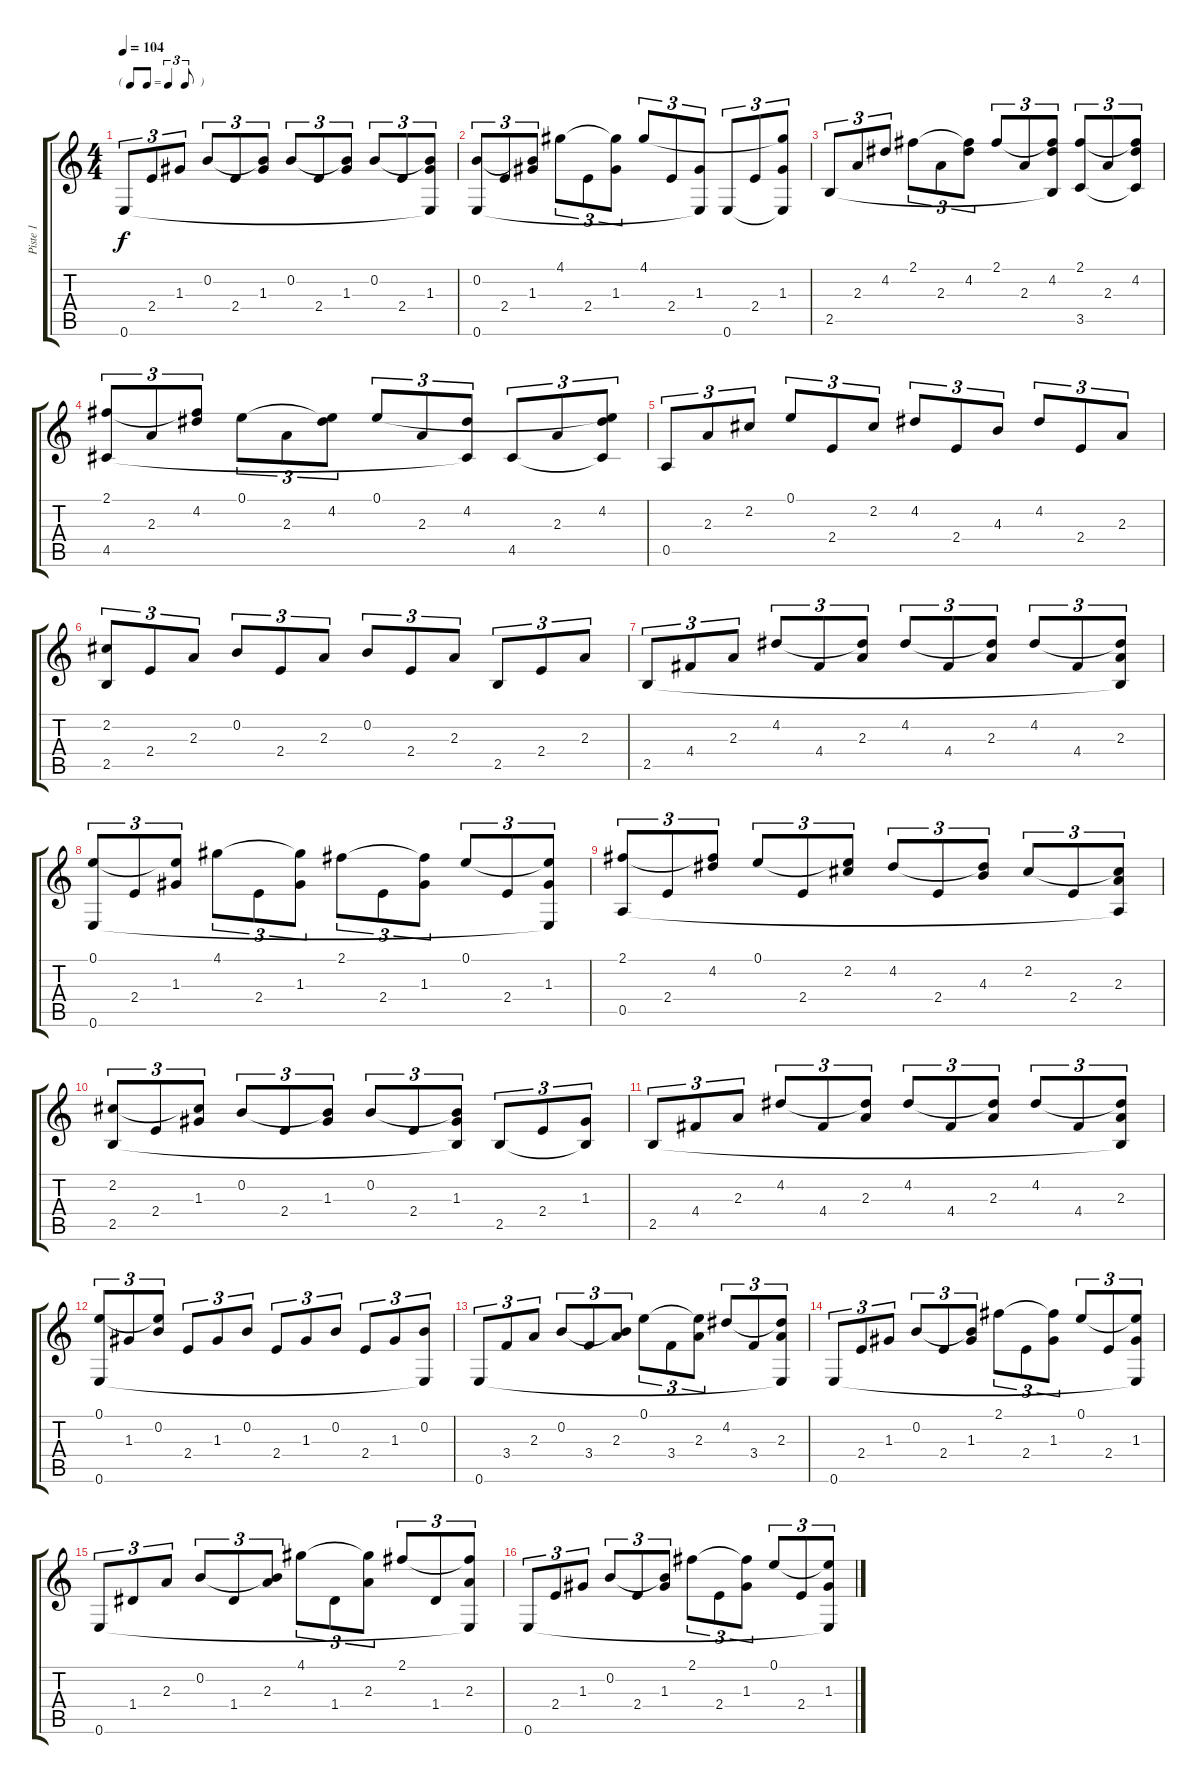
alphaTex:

\track ("Piste 1" "Piste 1") {instrument acousticguitarnylon}
\staff {score tabs}
\tuning (E4 B3 G3 D3 A2 E2) {hide}
\ts (4 4)
\tf triplet8th
\tempo 104
\clef g2
\ks c
0.6.8{tu (3 2) dy f} 2.4.8{tu (3 2)} 1.3.8{tu (3 2)} 0.2.8{tu (3 2)} 2.4.8{tu (3 2)} (0.2{t} 1.3).8{tu (3 2)} 0.2.8{tu (3 2)} 2.4.8{tu (3 2)} (0.2{t} 1.3).8{tu (3 2)} 0.2.8{tu (3 2)} 2.4.8{tu (3 2)} (0.2{t} 1.3 0.6{t}).8{tu (3 2)} |
(0.2 0.6).8{tu (3 2)} 2.4.8{tu (3 2)} (0.2{t} 1.3).8{tu (3 2)} 4.1.8{tu (3 2)} 2.4.8{tu (3 2)} (4.1{t} 1.3).8{tu (3 2)} 4.1.8{tu (3 2)} 2.4.8{tu (3 2)} (1.3 0.6{t}).8{tu (3 2)} 0.6.8{tu (3 2)} 2.4.8{tu (3 2)} (4.1{t} 1.3 0.6{t}).8{tu (3 2)} |
2.5.8{tu (3 2)} 2.3.8{tu (3 2)} 4.2.8{tu (3 2)} 2.1.8{tu (3 2)} 2.3.8{tu (3 2)} (2.1{t} 4.2).8{tu (3 2)} 2.1.8{tu (3 2)} 2.3.8{tu (3 2)} (2.1{t} 4.2 2.5{t}).8{tu (3 2)} (2.1 3.5).8{tu (3 2)} 2.3.8{tu (3 2)} (2.1{t} 4.2 3.5{t}).8{tu (3 2)} |
(2.1 4.5).8{tu (3 2)} 2.3.8{tu (3 2)} (2.1{t} 4.2).8{tu (3 2)} 0.1.8{tu (3 2)} 2.3.8{tu (3 2)} (0.1{t} 4.2).8{tu (3 2)} 0.1.8{tu (3 2)} 2.3.8{tu (3 2)} (4.2 4.5{t}).8{tu (3 2)} 4.5.8{tu (3 2)} 2.3.8{tu (3 2)} (0.1{t} 4.2 4.5{t}).8{tu (3 2)} |
0.5.8{tu (3 2)} 2.3.8{tu (3 2)} 2.2.8{tu (3 2)} 0.1.8{tu (3 2)} 2.4.8{tu (3 2)} 2.2.8{tu (3 2)} 4.2.8{tu (3 2)} 2.4.8{tu (3 2)} 4.3.8{tu (3 2)} 4.2.8{tu (3 2)} 2.4.8{tu (3 2)} 2.3.8{tu (3 2)} |
(2.2 2.5).8{tu (3 2)} 2.4.8{tu (3 2)} 2.3.8{tu (3 2)} 0.2.8{tu (3 2)} 2.4.8{tu (3 2)} 2.3.8{tu (3 2)} 0.2.8{tu (3 2)} 2.4.8{tu (3 2)} 2.3.8{tu (3 2)} 2.5.8{tu (3 2)} 2.4.8{tu (3 2)} 2.3.8{tu (3 2)} |
2.5.8{tu (3 2)} 4.4.8{tu (3 2)} 2.3.8{tu (3 2)} 4.2.8{tu (3 2)} 4.4.8{tu (3 2)} (4.2{t} 2.3).8{tu (3 2)} 4.2.8{tu (3 2)} 4.4.8{tu (3 2)} (4.2{t} 2.3).8{tu (3 2)} 4.2.8{tu (3 2)} 4.4.8{tu (3 2)} (4.2{t} 2.3 2.5{t}).8{tu (3 2)} |
(0.1 0.6).8{tu (3 2)} 2.4.8{tu (3 2)} (0.1{t} 1.3).8{tu (3 2)} 4.1.8{tu (3 2)} 2.4.8{tu (3 2)} (4.1{t} 1.3).8{tu (3 2)} 2.1.8{tu (3 2)} 2.4.8{tu (3 2)} (2.1{t} 1.3).8{tu (3 2)} 0.1.8{tu (3 2)} 2.4.8{tu (3 2)} (0.1{t} 1.3 0.6{t}).8{tu (3 2)} |
(2.1 0.5).8{tu (3 2)} 2.4.8{tu (3 2)} (2.1{t} 4.2).8{tu (3 2)} 0.1.8{tu (3 2)} 2.4.8{tu (3 2)} (0.1{t} 2.2).8{tu (3 2)} 4.2.8{tu (3 2)} 2.4.8{tu (3 2)} (4.2{t} 4.3).8{tu (3 2)} 2.2.8{tu (3 2)} 2.4.8{tu (3 2)} (2.2{t} 2.3 0.5{t}).8{tu (3 2)} |
(2.2 2.5).8{tu (3 2)} 2.4.8{tu (3 2)} (2.2{t} 1.3).8{tu (3 2)} 0.2.8{tu (3 2)} 2.4.8{tu (3 2)} (0.2{t} 1.3).8{tu (3 2)} 0.2.8{tu (3 2)} 2.4.8{tu (3 2)} (0.2{t} 1.3 2.5{t}).8{tu (3 2)} 2.5.8{tu (3 2)} 2.4.8{tu (3 2)} (1.3 2.5{t}).8{tu (3 2)} |
2.5.8{tu (3 2)} 4.4.8{tu (3 2)} 2.3.8{tu (3 2)} 4.2.8{tu (3 2)} 4.4.8{tu (3 2)} (4.2{t} 2.3).8{tu (3 2)} 4.2.8{tu (3 2)} 4.4.8{tu (3 2)} (4.2{t} 2.3).8{tu (3 2)} 4.2.8{tu (3 2)} 4.4.8{tu (3 2)} (4.2{t} 2.3 2.5{t}).8{tu (3 2)} |
(0.1 0.6).8{tu (3 2)} 1.3.8{tu (3 2)} (0.1{t} 0.2).8{tu (3 2)} 2.4.8{tu (3 2)} 1.3.8{tu (3 2)} 0.2.8{tu (3 2)} 2.4.8{tu (3 2)} 1.3.8{tu (3 2)} 0.2.8{tu (3 2)} 2.4.8{tu (3 2)} 1.3.8{tu (3 2)} (0.2 0.6{t}).8{tu (3 2)} |
0.6.8{tu (3 2)} 3.4.8{tu (3 2)} 2.3.8{tu (3 2)} 0.2.8{tu (3 2)} 3.4.8{tu (3 2)} (0.2{t} 2.3).8{tu (3 2)} 0.1.8{tu (3 2)} 3.4.8{tu (3 2)} (0.1{t} 2.3).8{tu (3 2)} 4.2.8{tu (3 2)} 3.4.8{tu (3 2)} (4.2{t} 2.3 0.6{t}).8{tu (3 2)} |
0.6.8{tu (3 2)} 2.4.8{tu (3 2)} 1.3.8{tu (3 2)} 0.2.8{tu (3 2)} 2.4.8{tu (3 2)} (0.2{t} 1.3).8{tu (3 2)} 2.1.8{tu (3 2)} 2.4.8{tu (3 2)} (2.1{t} 1.3).8{tu (3 2)} 0.1.8{tu (3 2)} 2.4.8{tu (3 2)} (0.1{t} 1.3 0.6{t}).8{tu (3 2)} |
0.6.8{tu (3 2)} 1.4.8{tu (3 2)} 2.3.8{tu (3 2)} 0.2.8{tu (3 2)} 1.4.8{tu (3 2)} (0.2{t} 2.3).8{tu (3 2)} 4.1.8{tu (3 2)} 1.4.8{tu (3 2)} (4.1{t} 2.3).8{tu (3 2)} 2.1.8{tu (3 2)} 1.4.8{tu (3 2)} (2.1{t} 2.3 0.6{t}).8{tu (3 2)} |
0.6.8{tu (3 2)} 2.4.8{tu (3 2)} 1.3.8{tu (3 2)} 0.2.8{tu (3 2)} 2.4.8{tu (3 2)} (0.2{t} 1.3).8{tu (3 2)} 2.1.8{tu (3 2)} 2.4.8{tu (3 2)} (2.1{t} 1.3).8{tu (3 2)} 0.1.8{tu (3 2)} 2.4.8{tu (3 2)} (0.1{t} 1.3 0.6{t}).8{tu (3 2)}
